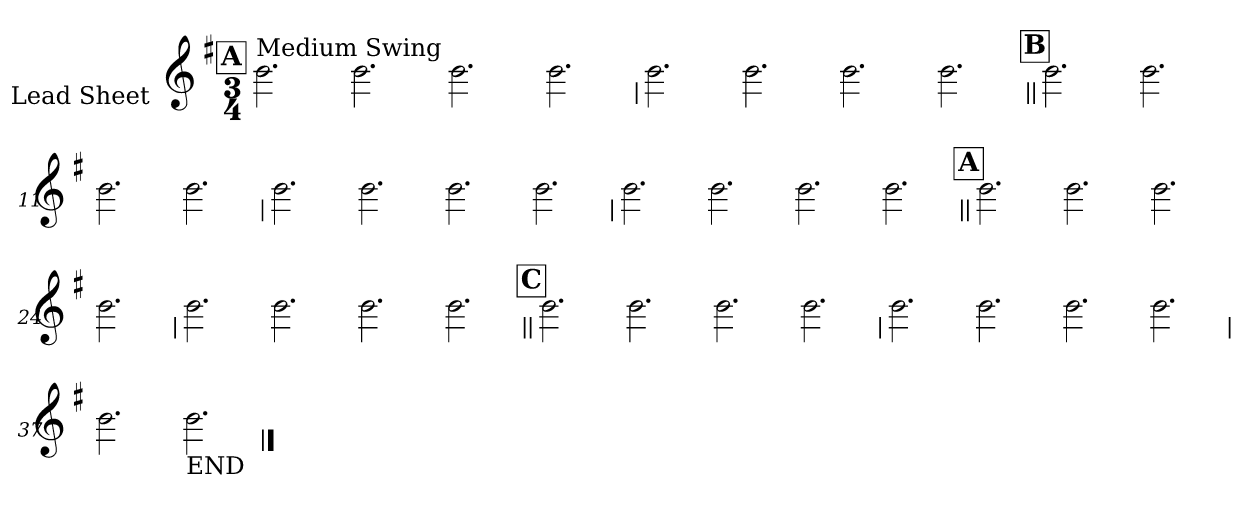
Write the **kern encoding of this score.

**kern
*part1
*staff1
*I"Lead Sheet
*stria0
*clefG2
*k[f#]
*G:
*M3/4
!!LO:REH:place=s1:a:t=A
=1||
!LO:TX:a:t=Medium Swing
2.b
=2-
2.b
=3-
2.b
=4-
2.b
!!LO:LB:g=z
=5
2.b
=6-
2.b
=7-
2.b
=8-
2.b
!!LO:LB:g=z
!!LO:REH:place=s1:a:t=B
=9||
2.b
=10-
2.b
=11-
2.b
=12-
2.b
!!LO:LB:g=z
=13
2.b
=14-
2.b
=15-
2.b
=16-
2.b
!!LO:LB:g=z
=17
2.b
=18-
2.b
=19-
2.b
=20-
2.b
!!LO:LB:g=z
!!LO:REH:place=s1:a:t=A
=21||
2.b
=22-
2.b
=23-
2.b
=24-
2.b
!!LO:LB:g=z
=25
2.b
=26-
2.b
=27-
2.b
=28-
2.b
!!LO:LB:g=z
!!LO:REH:place=s1:a:t=C
=29||
2.b
=30-
2.b
=31-
2.b
=32-
2.b
!!LO:LB:g=z
=33
2.b
=34-
2.b
=35-
2.b
=36-
2.b
!!LO:LB:g=z
=37
2.b
=38-
!LO:TX:b:t=END
2.b
==
*-
